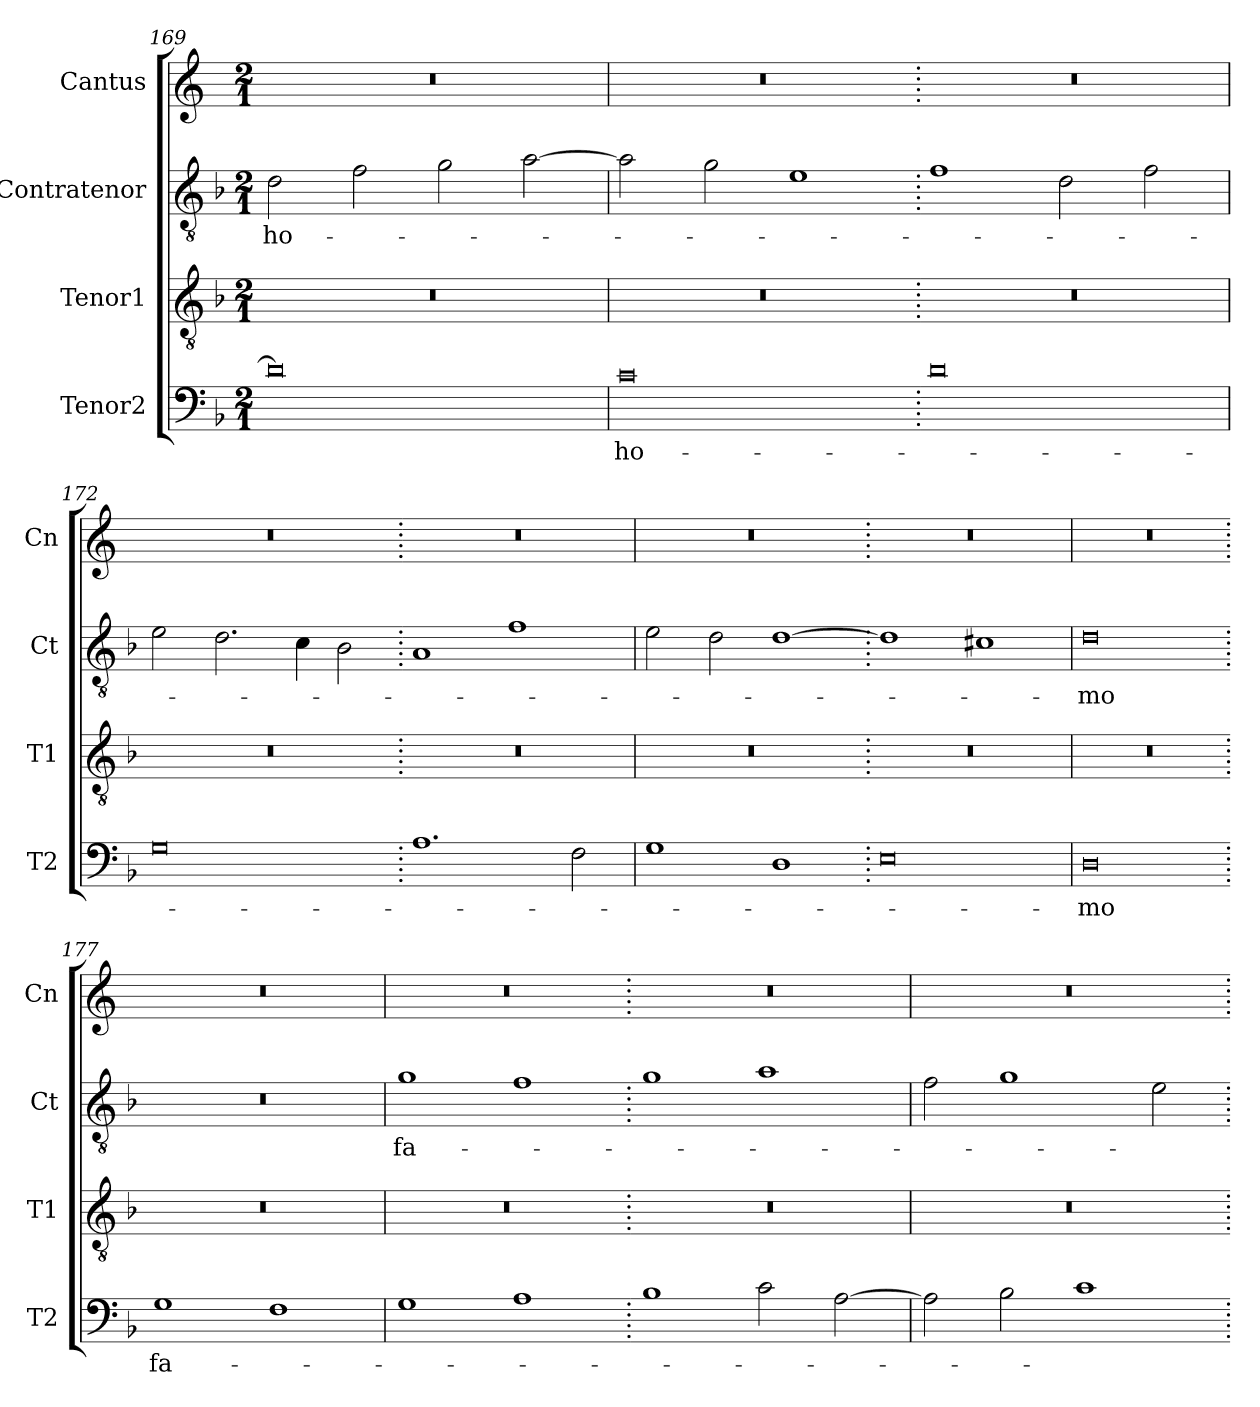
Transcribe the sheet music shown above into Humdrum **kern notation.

**kern	**text	**kern	**kern	**text	**kern
*part4	*part4	*part3	*part2	*part2	*part1
*staff4	*staff4	*staff3	*staff2	*staff2	*staff1
*I"Tenor2	*	*I"Tenor1	*I"Contratenor	*	*I"Cantus
*I'T2	*	*I'T1	*I'Ct	*	*I'Cn
*clefF4	*	*clefGv2	*clefGv2	*	*clefG2
*k[b-]	*	*k[b-]	*k[b-]	*	*k[]
*M2/1	*	*M2/1	*M2/1	*	*M2/1
=169	=169	=169	=169	=169	=169
0d]	.	0r	2d\	ho-	0r
.	.	.	2f\	.	.
.	.	.	2g\	.	.
.	.	.	[2a\	.	.
=170	=170	=170	=170	=170	=170
0c	ho-	0r	2a\]	.	0r
.	.	.	2g\	.	.
.	.	.	1e	.	.
=171.	=171.	=171.	=171.	=171.	=171.
0d	.	0r	1f	.	0r
.	.	.	2d\	.	.
.	.	.	2f\	.	.
=172	=172	=172	=172	=172	=172
0G	.	0r	2e\	.	0r
.	.	.	2.d\	.	.
.	.	.	4c\	.	.
.	.	.	2B-\	.	.
=173.	=173.	=173.	=173.	=173.	=173.
1.A	.	0r	1A	.	0r
.	.	.	1f	.	.
2F\	.	.	.	.	.
=174	=174	=174	=174	=174	=174
1G	.	0r	2e\	.	0r
.	.	.	2d\	.	.
1D	.	.	[1d	.	.
=175.	=175.	=175.	=175.	=175.	=175.
0E	.	0r	1d]	.	0r
.	.	.	1c#X	.	.
=176	=176	=176	=176	=176	=176
0D	-mo	0r	0d	-mo	0r
=177.	=177.	=177.	=177.	=177.	=177.
1G	fa-	0r	0r	.	0r
1F	.	.	.	.	.
=178	=178	=178	=178	=178	=178
1G	.	0r	1g	fa-	0r
1A	.	.	1f	.	.
=179.	=179.	=179.	=179.	=179.	=179.
1B-	.	0r	1g	.	0r
2c\	.	.	1a	.	.
[2A\	.	.	.	.	.
=180	=180	=180	=180	=180	=180
2A\]	.	0r	2f\	.	0r
2B-\	.	.	1g	.	.
1c	.	.	.	.	.
.	.	.	2e\	.	.
=.	=.	=.	=.	=.	=.
*-	*-	*-	*-	*-	*-
